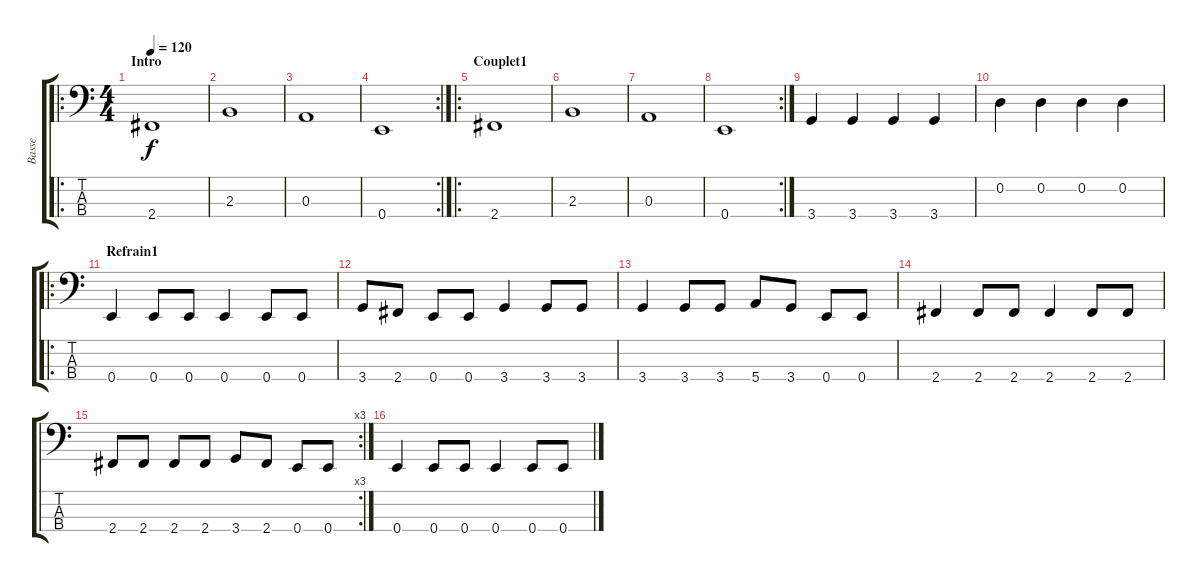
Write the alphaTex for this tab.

\track ("Basse" "Basse") {instrument electricbassfinger}
\staff {score tabs}
\tuning (G2 D2 A1 E1) {hide}
\ro
\ts (4 4)
\section ("" "Intro")
\tempo 120
\clef f4
\ks c
2.4.1{dy f instrument electricbassfinger} |
2.3.1 |
0.3.1 |
\rc 2
0.4.1 |
\ro
\section ("" "Couplet1")
2.4.1 |
2.3.1 |
0.3.1 |
\rc 2
0.4.1 |
3.4.4 3.4.4 3.4.4 3.4.4 |
0.2.4 0.2.4 0.2.4 0.2.4 |
\ro
\section ("" "Refrain1")
0.4.4 0.4.8 0.4.8 0.4.4 0.4.8 0.4.8 |
3.4.8 2.4.8 0.4.8 0.4.8 3.4.4 3.4.8 3.4.8 |
3.4.4 3.4.8 3.4.8 5.4.8 3.4.8 0.4.8 0.4.8 |
2.4.4 2.4.8 2.4.8 2.4.4 2.4.8 2.4.8 |
\rc 3
2.4.8 2.4.8 2.4.8 2.4.8 3.4.8 2.4.8 0.4.8 0.4.8 |
0.4.4 0.4.8 0.4.8 0.4.4 0.4.8 0.4.8
